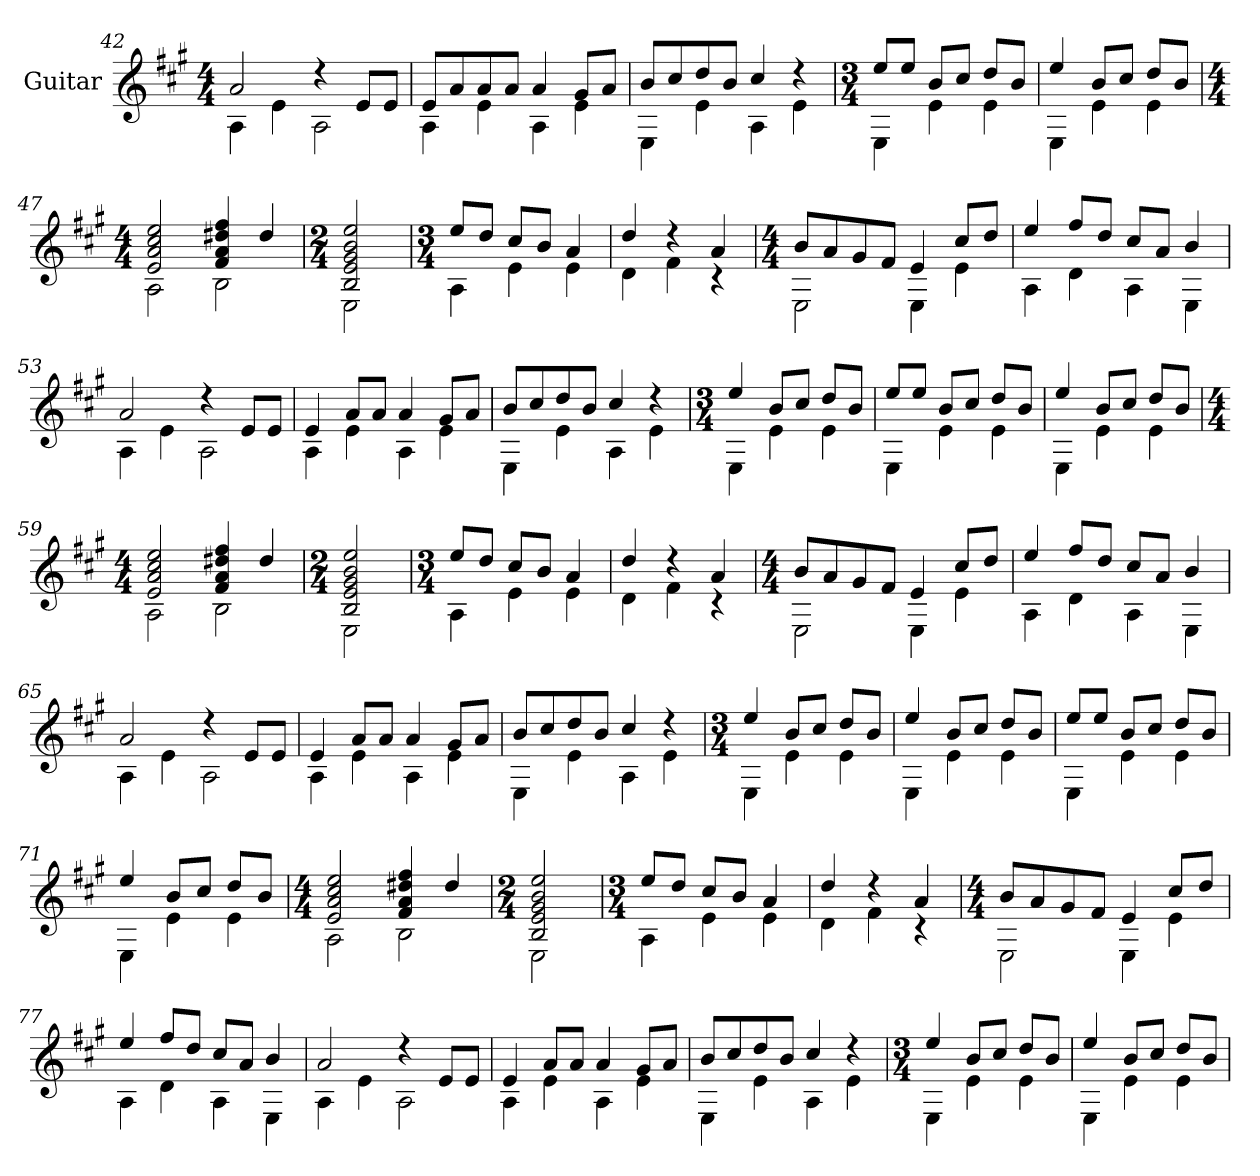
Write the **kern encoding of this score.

**kern
*part1
*staff1
*I"Guitar
*I'Guit.
*clefG2
*ITrd7c12
*k[f#c#g#]
*M4/4
=42
*^
2A/	4AA\
.	4E\
4r	2AA\
8E/L	.
8E/J	.
=43	=43
8E/L	4AA\
8A/	.
8A/	4E\
8A/J	.
4A/	4AA\
8G#/L	4E\
8A/J	.
=44	=44
8B/L	4EE\
8c#/	.
8d/	4E\
8B/J	.
4c#/	4AA\
4r	4E\
!!LO:LB:g=z	!!
=45	=45
*M3/4	*
8e/L	4EE\
8e/J	.
8B/L	4E\
8c#/J	.
8d/L	4E\
8B/J	.
=46	=46
4e/	4EE\
8B/L	4E\
8c#/J	.
8d/L	4E\
8B/J	.
=47	=47
*M4/4	*
2E/ 2A/ 2c#/ 2e/	2AA\
4F#/ 4A/ 4d#X/ 4f#/	2BB\
4d#/	.
=48	=48
*M2/4	*
2BB/ 2E/ 2G#/ 2B/ 2e/	2EE\
!!LO:LB:g=z	!!
=49	=49
*M3/4	*
8e/L	4AA\
8d/J	.
8c#/L	4E\
8B/J	.
4A/	4E\
=50	=50
4d/	4D\
4r	4F#\
4A/	4r
=51	=51
*M4/4	*
8B/L	2EE\
8A/	.
8G#/	.
8F#/J	.
4E/	4EE\
8c#/L	4E\
8d/J	.
=52	=52
4e/	4AA\
8f#/L	4D\
8d/J	.
8c#/L	4AA\
8A/J	.
4B/	4EE\
!!LO:LB:g=z	!!
=53	=53
2A/	4AA\
.	4E\
4r	2AA\
8E/L	.
8E/J	.
=54	=54
4E/	4AA\
8A/L	4E\
8A/J	.
4A/	4AA\
8G#/L	4E\
8A/J	.
=55	=55
8B/L	4EE\
8c#/	.
8d/	4E\
8B/J	.
4c#/	4AA\
4r	4E\
=56	=56
*M3/4	*
4e/	4EE\
8B/L	4E\
8c#/J	.
8d/L	4E\
8B/J	.
!!LO:PB:g=z	!!
=57	=57
8e/L	4EE\
8e/J	.
8B/L	4E\
8c#/J	.
8d/L	4E\
8B/J	.
=58	=58
4e/	4EE\
8B/L	4E\
8c#/J	.
8d/L	4E\
8B/J	.
=59	=59
*M4/4	*
2E/ 2A/ 2c#/ 2e/	2AA\
4F#/ 4A/ 4d#X/ 4f#/	2BB\
4d#/	.
=60	=60
*M2/4	*
2BB/ 2E/ 2G#/ 2B/ 2e/	2EE\
!!LO:LB:g=z	!!
=61	=61
*M3/4	*
8e/L	4AA\
8d/J	.
8c#/L	4E\
8B/J	.
4A/	4E\
=62	=62
4d/	4D\
4r	4F#\
4A/	4r
=63	=63
*M4/4	*
8B/L	2EE\
8A/	.
8G#/	.
8F#/J	.
4E/	4EE\
8c#/L	4E\
8d/J	.
=64	=64
4e/	4AA\
8f#/L	4D\
8d/J	.
8c#/L	4AA\
8A/J	.
4B/	4EE\
!!LO:LB:g=z	!!
=65	=65
2A/	4AA\
.	4E\
4r	2AA\
8E/L	.
8E/J	.
=66	=66
4E/	4AA\
8A/L	4E\
8A/J	.
4A/	4AA\
8G#/L	4E\
8A/J	.
=67	=67
8B/L	4EE\
8c#/	.
8d/	4E\
8B/J	.
4c#/	4AA\
4r	4E\
=68	=68
*M3/4	*
4e/	4EE\
8B/L	4E\
8c#/J	.
8d/L	4E\
8B/J	.
!!LO:LB:g=z	!!
=69	=69
4e/	4EE\
8B/L	4E\
8c#/J	.
8d/L	4E\
8B/J	.
=70	=70
8e/L	4EE\
8e/J	.
8B/L	4E\
8c#/J	.
8d/L	4E\
8B/J	.
=71	=71
4e/	4EE\
8B/L	4E\
8c#/J	.
8d/L	4E\
8B/J	.
=72	=72
*M4/4	*
2E/ 2A/ 2c#/ 2e/	2AA\
4F#/ 4A/ 4d#X/ 4f#/	2BB\
4d#/	.
!!LO:LB:g=z	!!
=73	=73
*M2/4	*
2BB/ 2E/ 2G#/ 2B/ 2e/	2EE\
=74	=74
*M3/4	*
8e/L	4AA\
8d/J	.
8c#/L	4E\
8B/J	.
4A/	4E\
=75	=75
4d/	4D\
4r	4F#\
4A/	4r
=76	=76
*M4/4	*
8B/L	2EE\
8A/	.
8G#/	.
8F#/J	.
4E/	4EE\
8c#/L	4E\
8d/J	.
!!LO:PB:g=z	!!
=77	=77
4e/	4AA\
8f#/L	4D\
8d/J	.
8c#/L	4AA\
8A/J	.
4B/	4EE\
=78	=78
2A/	4AA\
.	4E\
4r	2AA\
8E/L	.
8E/J	.
=79	=79
4E/	4AA\
8A/L	4E\
8A/J	.
4A/	4AA\
8G#/L	4E\
8A/J	.
=80	=80
8B/L	4EE\
8c#/	.
8d/	4E\
8B/J	.
4c#/	4AA\
4r	4E\
!!LO:LB:g=z	!!
=81	=81
*M3/4	*
4e/	4EE\
8B/L	4E\
8c#/J	.
8d/L	4E\
8B/J	.
=82	=82
4e/	4EE\
8B/L	4E\
8c#/J	.
8d/L	4E\
8B/J	.
*v	*v
=
*-
